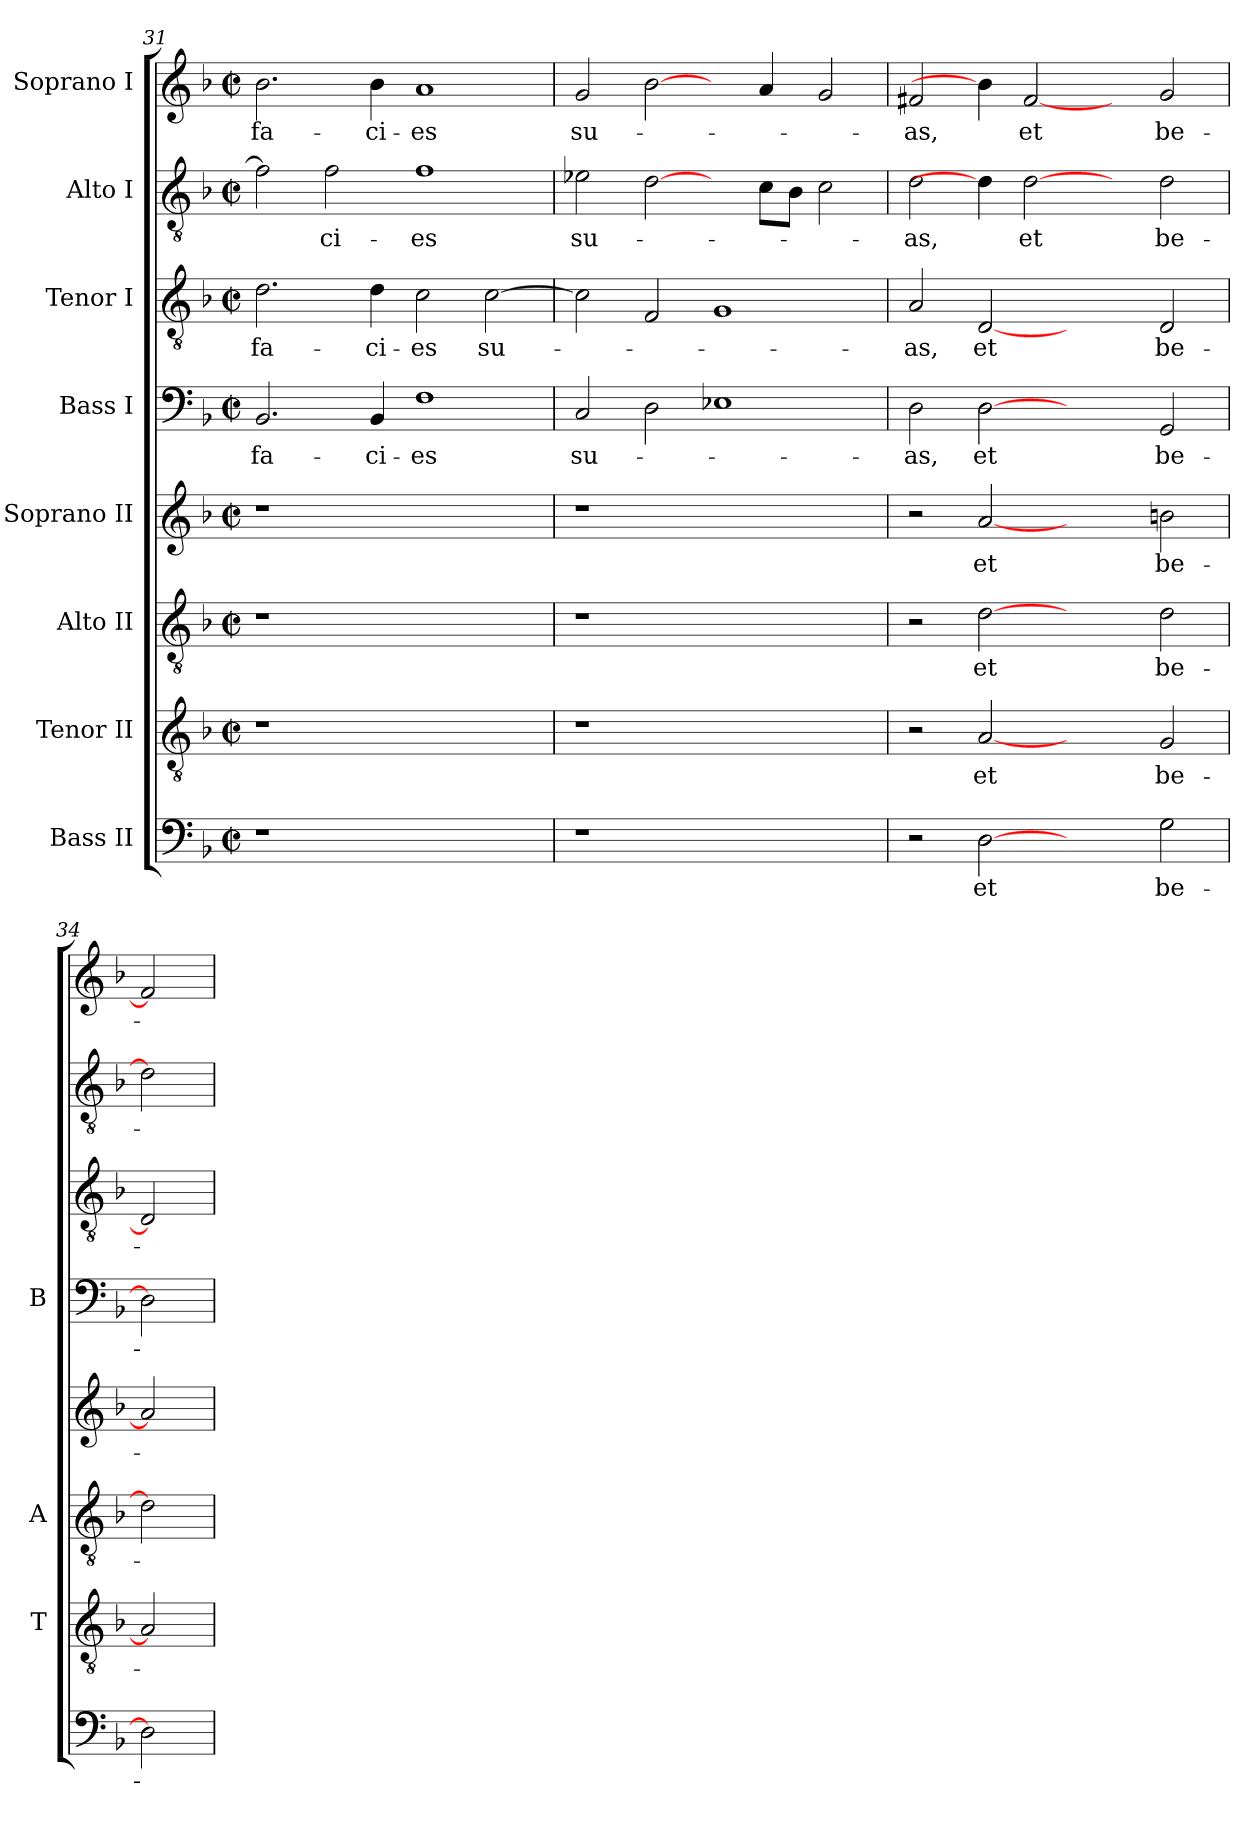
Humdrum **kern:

**kern	**text	**kern	**text	**kern	**text	**kern	**text	**kern	**text	**kern	**text	**kern	**text	**kern	**text
*part8	*part8	*part7	*part7	*part6	*part6	*part5	*part5	*part4	*part4	*part3	*part3	*part2	*part2	*part1	*part1
*staff8	*staff8	*staff7	*staff7	*staff6	*staff6	*staff5	*staff5	*staff4	*staff4	*staff3	*staff3	*staff2	*staff2	*staff1	*staff1
*I"Bass II	*	*I"Tenor II	*	*I"Alto II	*	*I"Soprano II	*	*I"Bass I	*	*I"Tenor I	*	*I"Alto I	*	*I"Soprano I	*
*	*	*I'T	*	*I'A	*	*	*	*I'B	*	*	*	*	*	*	*
*clefF4	*	*clefGv2	*	*clefGv2	*	*clefG2	*	*clefF4	*	*clefGv2	*	*clefGv2	*	*clefG2	*
*k[b-]	*	*k[b-]	*	*k[b-]	*	*k[b-]	*	*k[b-]	*	*k[b-]	*	*k[b-]	*	*k[b-]	*
*F:	*	*F:	*	*F:	*	*F:	*	*F:	*	*F:	*	*F:	*	*F:	*
*M2/2	*	*M2/2	*	*M2/2	*	*M2/2	*	*M2/2	*	*M2/2	*	*M2/2	*	*M2/2	*
*met(c|)	*	*met(c|)	*	*met(c|)	*	*met(c|)	*	*met(c|)	*	*met(c|)	*	*met(c|)	*	*met(c|)	*
=31	=31	=31	=31	=31	=31	=31	=31	=31	=31	=31	=31	=31	=31	=31	=31
!LO:N:vis=1	!	!LO:N:vis=1	!	!LO:N:vis=1	!	!LO:N:vis=1	!	!	!LO:LY:b	!	!LO:LY:b	!	!	!	!LO:LY:b
1r	.	1r	.	1r	.	1r	.	2.BB-/	fa-	2.d\	fa-	2f\]	.	2.b-\	fa-
!	!	!	!	!	!	!	!	!	!	!	!	!	!LO:LY:b	!	!
.	.	.	.	.	.	.	.	.	.	.	.	2f\	-ci-	.	.
!	!	!	!	!	!	!	!	!	!LO:LY:b	!	!LO:LY:b	!	!	!	!LO:LY:b
.	.	.	.	.	.	.	.	4BB-/	-ci-	4d\	-ci-	.	.	4b-\	-ci-
!	!	!	!	!	!	!	!	!	!LO:LY:b	!	!LO:LY:b	!	!LO:LY:b	!	!LO:LY:b
1ryy	.	1ryy	.	1ryy	.	1ryy	.	1F	-es	2c\	-es	1f	-es	1a	-es
!	!	!	!	!	!	!	!	!	!	!	!LO:LY:b	!	!	!	!
.	.	.	.	.	.	.	.	.	.	[>2c\	su-	.	.	.	.
!!LO:LB:g=z
=32	=32	=32	=32	=32	=32	=32	=32	=32	=32	=32	=32	=32	=32	=32	=32
!LO:N:vis=1	!	!LO:N:vis=1	!	!LO:N:vis=1	!	!LO:N:vis=1	!	!	!LO:LY:b	!	!	!	!LO:LY:b	!	!LO:LY:b
1r	.	1r	.	1r	.	1r	.	2C/	su-	2c\]	.	2e-X\	su-	2g/	su-
.	.	.	.	.	.	.	.	2D\	.	2F/	.	[2d\	.	[2b-\	.
1ryy	.	1ryy	.	1ryy	.	1ryy	.	1E-X	.	1G	.	4ryy	.	4ryy	.
.	.	.	.	.	.	.	.	.	.	.	.	8c\L	.	4a/	.
.	.	.	.	.	.	.	.	.	.	.	.	8B-\J	.	.	.
.	.	.	.	.	.	.	.	.	.	.	.	2c\	.	2g/	.
=33	=33	=33	=33	=33	=33	=33	=33	=33	=33	=33	=33	=33	=33	=33	=33
!	!	!	!	!	!	!	!	!	!LO:LY:b	!	!LO:LY:b	!	!LO:LY:b	!	!LO:LY:b
2r	.	2r	.	2r	.	2r	.	2D\	-as,	2A/	-as,	2d\	-as,	2f#X/	-as,
!	!LO:LY:b	!	!LO:LY:b	!	!LO:LY:b	!	!LO:LY:b	!	!LO:LY:b	!	!LO:LY:b	!	!	!	!
[2D	et	[2A	et	[2d	et	[2a	et	[2D	et	[2D	et	4d\]	.	4b-\]	.
!	!	!	!	!	!	!	!	!	!	!	!	!	!LO:LY:b	!	!LO:LY:b
.	.	.	.	.	.	.	.	.	.	.	.	[2d	et	[2f#	et
2ryy	.	2ryy	.	2ryy	.	2ryy	.	2ryy	.	2ryy	.	.	.	.	.
.	.	.	.	.	.	.	.	.	.	.	.	4ryy	.	4ryy	.
!	!LO:LY:b	!	!LO:LY:b	!	!LO:LY:b	!	!LO:LY:b	!	!LO:LY:b	!	!LO:LY:b	!	!LO:LY:b	!	!LO:LY:b
2G\	be-	2G/	be-	2d\	be-	2bn\	be-	2GG/	be-	2D/	be-	2d\	be-	2g/	be-
=34	=34	=34	=34	=34	=34	=34	=34	=34	=34	=34	=34	=34	=34	=34	=34
2D]	.	2A]	.	2d]	.	2a]	.	2D]	.	2D]	.	2d]	.	2f#]	.
=	=	=	=	=	=	=	=	=	=	=	=	=	=	=	=
*-	*-	*-	*-	*-	*-	*-	*-	*-	*-	*-	*-	*-	*-	*-	*-
